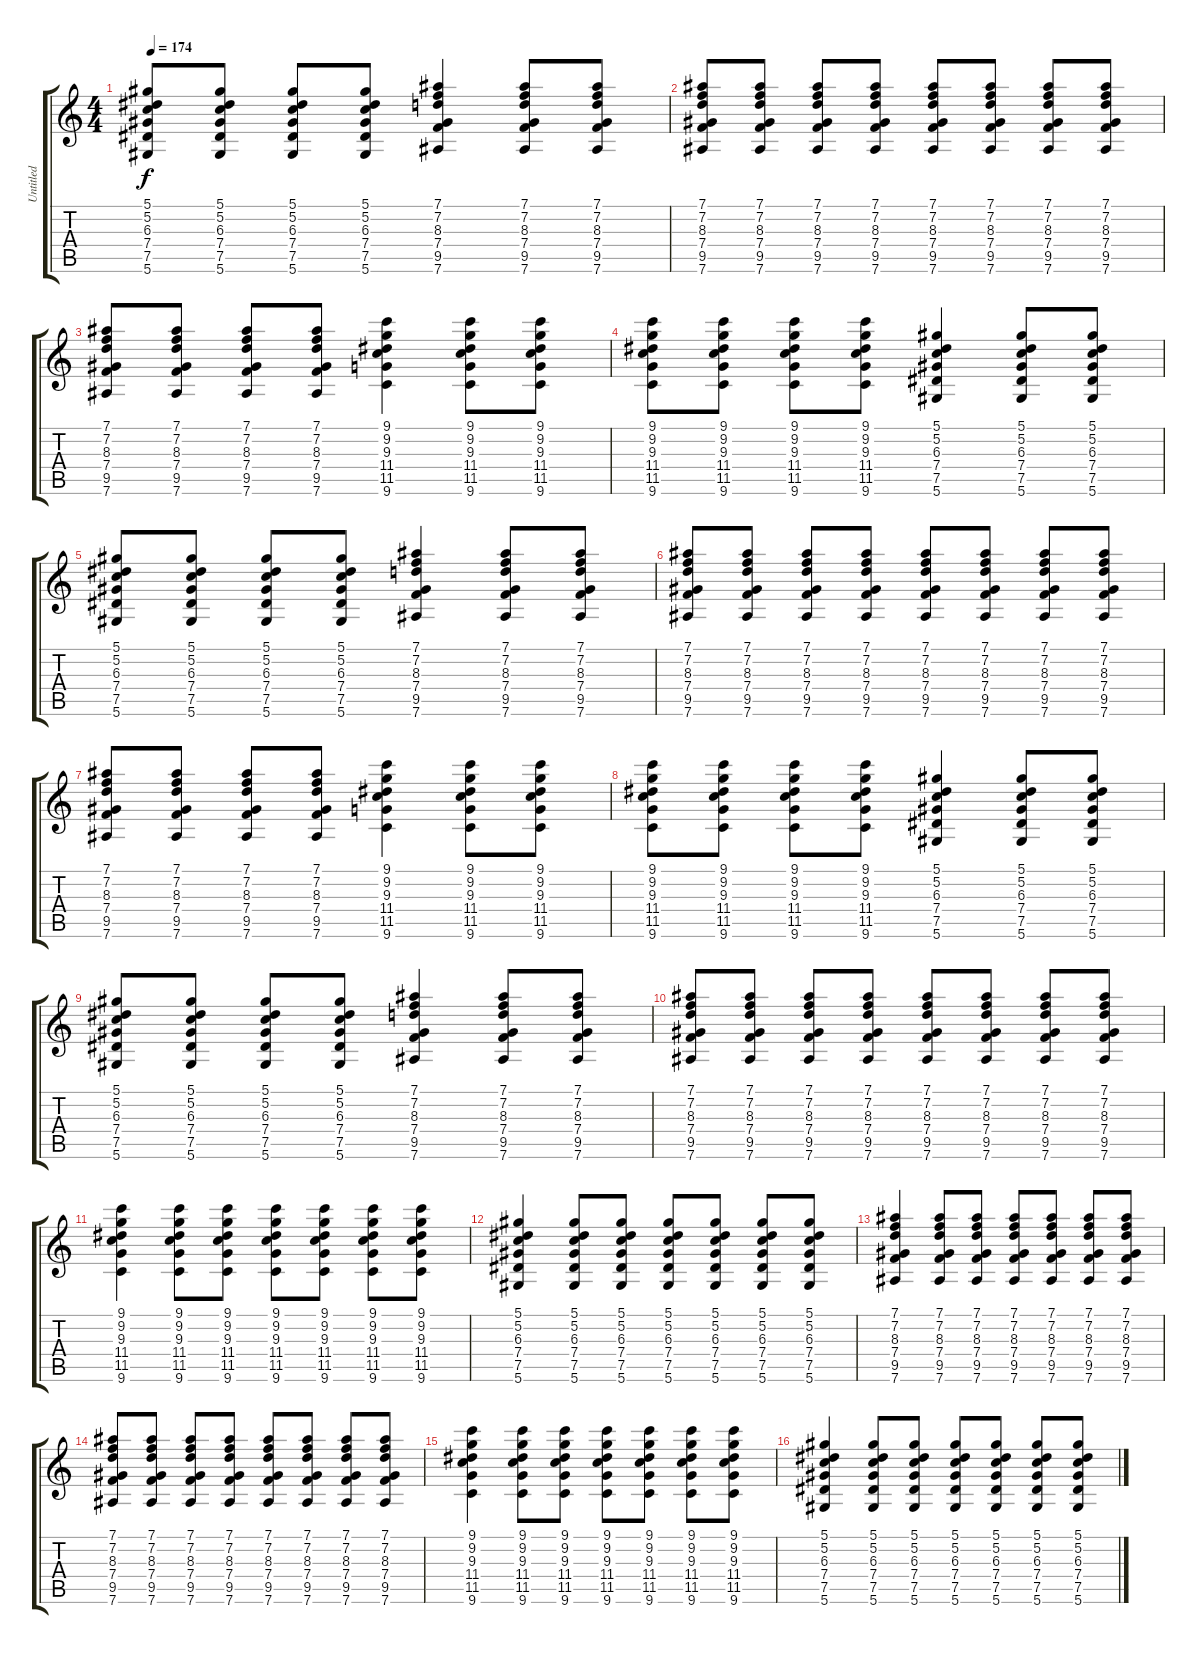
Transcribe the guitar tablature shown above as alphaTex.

\track ("Untitled" "Untitled") {instrument overdrivenguitar}
\staff {score tabs}
\tuning (Eb4 Bb3 Gb3 Db3 Ab2 Eb2) {hide}
\ts (4 4)
\tempo 174
\clef g2
\ks c
(5.1 5.2 6.3 7.4 7.5 5.6).8{dy f} (5.1 5.2 6.3 7.4 7.5 5.6).8 (5.1 5.2 6.3 7.4 7.5 5.6).8 (5.1 5.2 6.3 7.4 7.5 5.6).8 (7.1 7.2 8.3 7.4 9.5 7.6).4 (7.1 7.2 8.3 7.4 9.5 7.6).8 (7.1 7.2 8.3 7.4 9.5 7.6).8 |
(7.1 7.2 8.3 7.4 9.5 7.6).8 (7.1 7.2 8.3 7.4 9.5 7.6).8 (7.1 7.2 8.3 7.4 9.5 7.6).8 (7.1 7.2 8.3 7.4 9.5 7.6).8 (7.1 7.2 8.3 7.4 9.5 7.6).8 (7.1 7.2 8.3 7.4 9.5 7.6).8 (7.1 7.2 8.3 7.4 9.5 7.6).8 (7.1 7.2 8.3 7.4 9.5 7.6).8 |
(7.1 7.2 8.3 7.4 9.5 7.6).8 (7.1 7.2 8.3 7.4 9.5 7.6).8 (7.1 7.2 8.3 7.4 9.5 7.6).8 (7.1 7.2 8.3 7.4 9.5 7.6).8 (9.1 9.2 9.3 11.4 11.5 9.6).4 (9.1 9.2 9.3 11.4 11.5 9.6).8 (9.1 9.2 9.3 11.4 11.5 9.6).8 |
(9.1 9.2 9.3 11.4 11.5 9.6).8 (9.1 9.2 9.3 11.4 11.5 9.6).8 (9.1 9.2 9.3 11.4 11.5 9.6).8 (9.1 9.2 9.3 11.4 11.5 9.6).8 (5.1 5.2 6.3 7.4 7.5 5.6).4 (5.1 5.2 6.3 7.4 7.5 5.6).8 (5.1 5.2 6.3 7.4 7.5 5.6).8 |
(5.1 5.2 6.3 7.4 7.5 5.6).8 (5.1 5.2 6.3 7.4 7.5 5.6).8 (5.1 5.2 6.3 7.4 7.5 5.6).8 (5.1 5.2 6.3 7.4 7.5 5.6).8 (7.1 7.2 8.3 7.4 9.5 7.6).4 (7.1 7.2 8.3 7.4 9.5 7.6).8 (7.1 7.2 8.3 7.4 9.5 7.6).8 |
(7.1 7.2 8.3 7.4 9.5 7.6).8 (7.1 7.2 8.3 7.4 9.5 7.6).8 (7.1 7.2 8.3 7.4 9.5 7.6).8 (7.1 7.2 8.3 7.4 9.5 7.6).8 (7.1 7.2 8.3 7.4 9.5 7.6).8 (7.1 7.2 8.3 7.4 9.5 7.6).8 (7.1 7.2 8.3 7.4 9.5 7.6).8 (7.1 7.2 8.3 7.4 9.5 7.6).8 |
(7.1 7.2 8.3 7.4 9.5 7.6).8 (7.1 7.2 8.3 7.4 9.5 7.6).8 (7.1 7.2 8.3 7.4 9.5 7.6).8 (7.1 7.2 8.3 7.4 9.5 7.6).8 (9.1 9.2 9.3 11.4 11.5 9.6).4 (9.1 9.2 9.3 11.4 11.5 9.6).8 (9.1 9.2 9.3 11.4 11.5 9.6).8 |
(9.1 9.2 9.3 11.4 11.5 9.6).8 (9.1 9.2 9.3 11.4 11.5 9.6).8 (9.1 9.2 9.3 11.4 11.5 9.6).8 (9.1 9.2 9.3 11.4 11.5 9.6).8 (5.1 5.2 6.3 7.4 7.5 5.6).4 (5.1 5.2 6.3 7.4 7.5 5.6).8 (5.1 5.2 6.3 7.4 7.5 5.6).8 |
(5.1 5.2 6.3 7.4 7.5 5.6).8 (5.1 5.2 6.3 7.4 7.5 5.6).8 (5.1 5.2 6.3 7.4 7.5 5.6).8 (5.1 5.2 6.3 7.4 7.5 5.6).8 (7.1 7.2 8.3 7.4 9.5 7.6).4 (7.1 7.2 8.3 7.4 9.5 7.6).8 (7.1 7.2 8.3 7.4 9.5 7.6).8 |
(7.1 7.2 8.3 7.4 9.5 7.6).8 (7.1 7.2 8.3 7.4 9.5 7.6).8 (7.1 7.2 8.3 7.4 9.5 7.6).8 (7.1 7.2 8.3 7.4 9.5 7.6).8 (7.1 7.2 8.3 7.4 9.5 7.6).8 (7.1 7.2 8.3 7.4 9.5 7.6).8 (7.1 7.2 8.3 7.4 9.5 7.6).8 (7.1 7.2 8.3 7.4 9.5 7.6).8 |
(9.1 9.2 9.3 11.4 11.5 9.6).4 (9.1 9.2 9.3 11.4 11.5 9.6).8 (9.1 9.2 9.3 11.4 11.5 9.6).8 (9.1 9.2 9.3 11.4 11.5 9.6).8 (9.1 9.2 9.3 11.4 11.5 9.6).8 (9.1 9.2 9.3 11.4 11.5 9.6).8 (9.1 9.2 9.3 11.4 11.5 9.6).8 |
(5.1 5.2 6.3 7.4 7.5 5.6).4 (5.1 5.2 6.3 7.4 7.5 5.6).8 (5.1 5.2 6.3 7.4 7.5 5.6).8 (5.1 5.2 6.3 7.4 7.5 5.6).8 (5.1 5.2 6.3 7.4 7.5 5.6).8 (5.1 5.2 6.3 7.4 7.5 5.6).8 (5.1 5.2 6.3 7.4 7.5 5.6).8 |
(7.1 7.2 8.3 7.4 9.5 7.6).4 (7.1 7.2 8.3 7.4 9.5 7.6).8 (7.1 7.2 8.3 7.4 9.5 7.6).8 (7.1 7.2 8.3 7.4 9.5 7.6).8 (7.1 7.2 8.3 7.4 9.5 7.6).8 (7.1 7.2 8.3 7.4 9.5 7.6).8 (7.1 7.2 8.3 7.4 9.5 7.6).8 |
(7.1 7.2 8.3 7.4 9.5 7.6).8 (7.1 7.2 8.3 7.4 9.5 7.6).8 (7.1 7.2 8.3 7.4 9.5 7.6).8 (7.1 7.2 8.3 7.4 9.5 7.6).8 (7.1 7.2 8.3 7.4 9.5 7.6).8 (7.1 7.2 8.3 7.4 9.5 7.6).8 (7.1 7.2 8.3 7.4 9.5 7.6).8 (7.1 7.2 8.3 7.4 9.5 7.6).8 |
(9.1 9.2 9.3 11.4 11.5 9.6).4 (9.1 9.2 9.3 11.4 11.5 9.6).8 (9.1 9.2 9.3 11.4 11.5 9.6).8 (9.1 9.2 9.3 11.4 11.5 9.6).8 (9.1 9.2 9.3 11.4 11.5 9.6).8 (9.1 9.2 9.3 11.4 11.5 9.6).8 (9.1 9.2 9.3 11.4 11.5 9.6).8 |
(5.1 5.2 6.3 7.4 7.5 5.6).4 (5.1 5.2 6.3 7.4 7.5 5.6).8 (5.1 5.2 6.3 7.4 7.5 5.6).8 (5.1 5.2 6.3 7.4 7.5 5.6).8 (5.1 5.2 6.3 7.4 7.5 5.6).8 (5.1 5.2 6.3 7.4 7.5 5.6).8 (5.1 5.2 6.3 7.4 7.5 5.6).8
